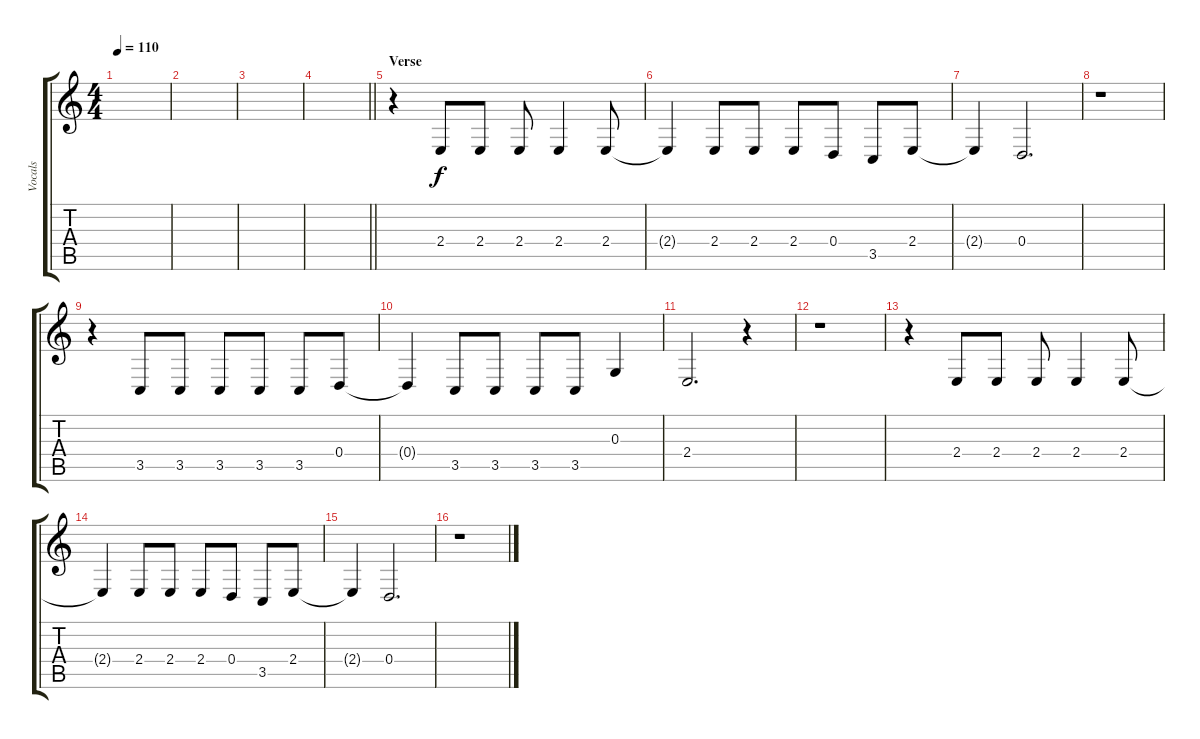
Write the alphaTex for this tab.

\track ("Vocals" "Vocals") {instrument lead6voice}
\staff {score tabs}
\tuning (E4 B3 G3 D3 A2 E2) {hide}
\ts (4 4)
\tempo 110
\clef g2
\ks c
|
|
|
\barLineRight lightlight
|
\section ("" "Verse")
r.4 2.4.8 2.4.8 2.4.8 2.4.4 2.4.8 |
2.4{t}.4 2.4.8 2.4.8 2.4.8 0.4.8 3.5.8 2.4.8 |
2.4{t}.4 0.4.2{d} |
r.1 |
r.4 3.5.8 3.5.8 3.5.8 3.5.8 3.5.8 0.4.8 |
0.4{t}.4 3.5.8 3.5.8 3.5.8 3.5.8 0.3.4 |
2.4.2{d} r.4 |
r.1 |
r.4 2.4.8 2.4.8 2.4.8 2.4.4 2.4.8 |
2.4{t}.4 2.4.8 2.4.8 2.4.8 0.4.8 3.5.8 2.4.8 |
2.4{t}.4 0.4.2{d} |
r.1
